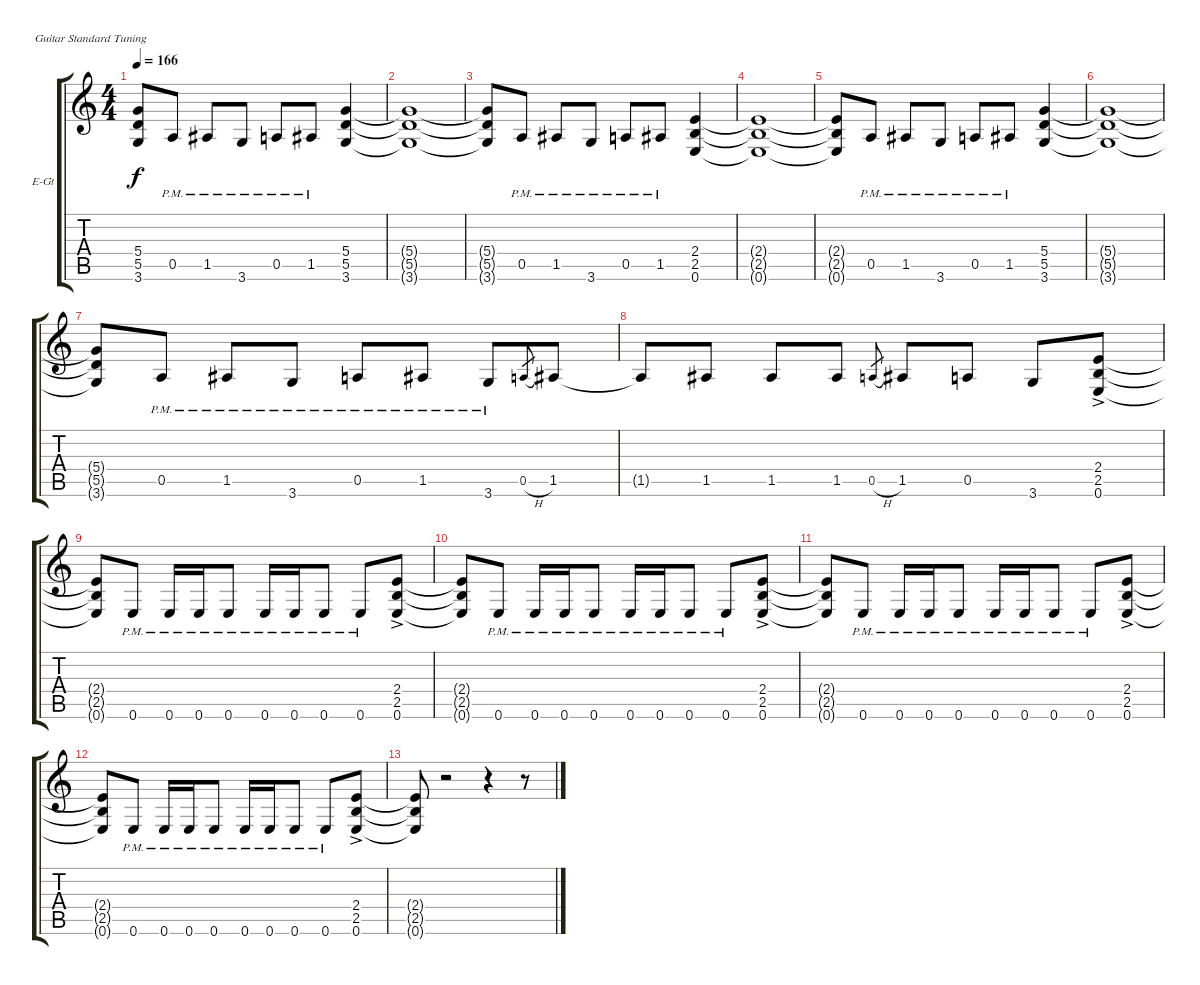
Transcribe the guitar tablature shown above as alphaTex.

\defaultSystemsLayout 4
\bracketExtendMode groupsimilarinstruments
\firstSystemTrackNameOrientation horizontal
\otherSystemsTrackNameOrientation horizontal
\track ("James Hetfield (Rhythm)" "E-Gt") {instrument distortionguitar}
\staff {score tabs}
\tuning (E4 B3 G3 D3 A2 E2)
\ts (4 4)
\tempo 166
\clef g2
\ks c
(3.6{t} 5.5{t} 5.4{t}).8{dy f} 0.5{pm}.8 1.5{pm}.8 3.6{pm}.8 0.5{pm}.8 1.5{pm}.8 (3.6 5.5 5.4).4 |
(3.6{t} 5.5{t} 5.4{t}).1 |
(3.6{t} 5.5{t} 5.4{t}).8 0.5{pm}.8 1.5{pm}.8 3.6{pm}.8 0.5{pm}.8 1.5{pm}.8 (0.6 2.5 2.4).4 |
(2.4{t} 2.5{t} 0.6{t}).1 |
(0.6{t} 2.5{t} 2.4{t}).8 0.5{pm}.8 1.5{pm}.8 3.6{pm}.8 0.5{pm}.8 1.5{pm}.8 (3.6 5.5 5.4).4 |
(3.6{t} 5.5{t} 5.4{t}).1 |
(3.6{t} 5.5{t} 5.4{t}).8 0.5{pm}.8 1.5{pm}.8 3.6{pm}.8 0.5{pm}.8 1.5{pm}.8 3.6{pm}.8 0.5{h}.8{gr} 1.5.8 |
1.5{t}.8 1.5.8 1.5.8 1.5.8 0.5{h}.8{gr} 1.5.8 0.5.8 3.6.8 (0.6{ac} 2.5{ac} 2.4{ac}).8 |
(0.6{t} 2.5{t} 2.4{t}).8 0.6{pm}.8 0.6{pm}.16 0.6{pm}.16 0.6{pm}.8 0.6{pm}.16 0.6{pm}.16 0.6{pm}.8 0.6{pm}.8 (0.6{ac} 2.5{ac} 2.4{ac}).8 |
(0.6{t} 2.5{t} 2.4{t}).8 0.6{pm}.8 0.6{pm}.16 0.6{pm}.16 0.6{pm}.8 0.6{pm}.16 0.6{pm}.16 0.6{pm}.8 0.6{pm}.8 (0.6{ac} 2.5{ac} 2.4{ac}).8 |
(0.6{t} 2.5{t} 2.4{t}).8 0.6{pm}.8 0.6{pm}.16 0.6{pm}.16 0.6{pm}.8 0.6{pm}.16 0.6{pm}.16 0.6{pm}.8 0.6{pm}.8 (0.6{ac} 2.5{ac} 2.4{ac}).8 |
(0.6{t} 2.5{t} 2.4{t}).8 0.6{pm}.8 0.6{pm}.16 0.6{pm}.16 0.6{pm}.8 0.6{pm}.16 0.6{pm}.16 0.6{pm}.8 0.6{pm}.8 (0.6{ac} 2.5{ac} 2.4{ac}).8 |
(0.6{t} 2.5{t} 2.4{t}).8 r.2 r.4 r.8
